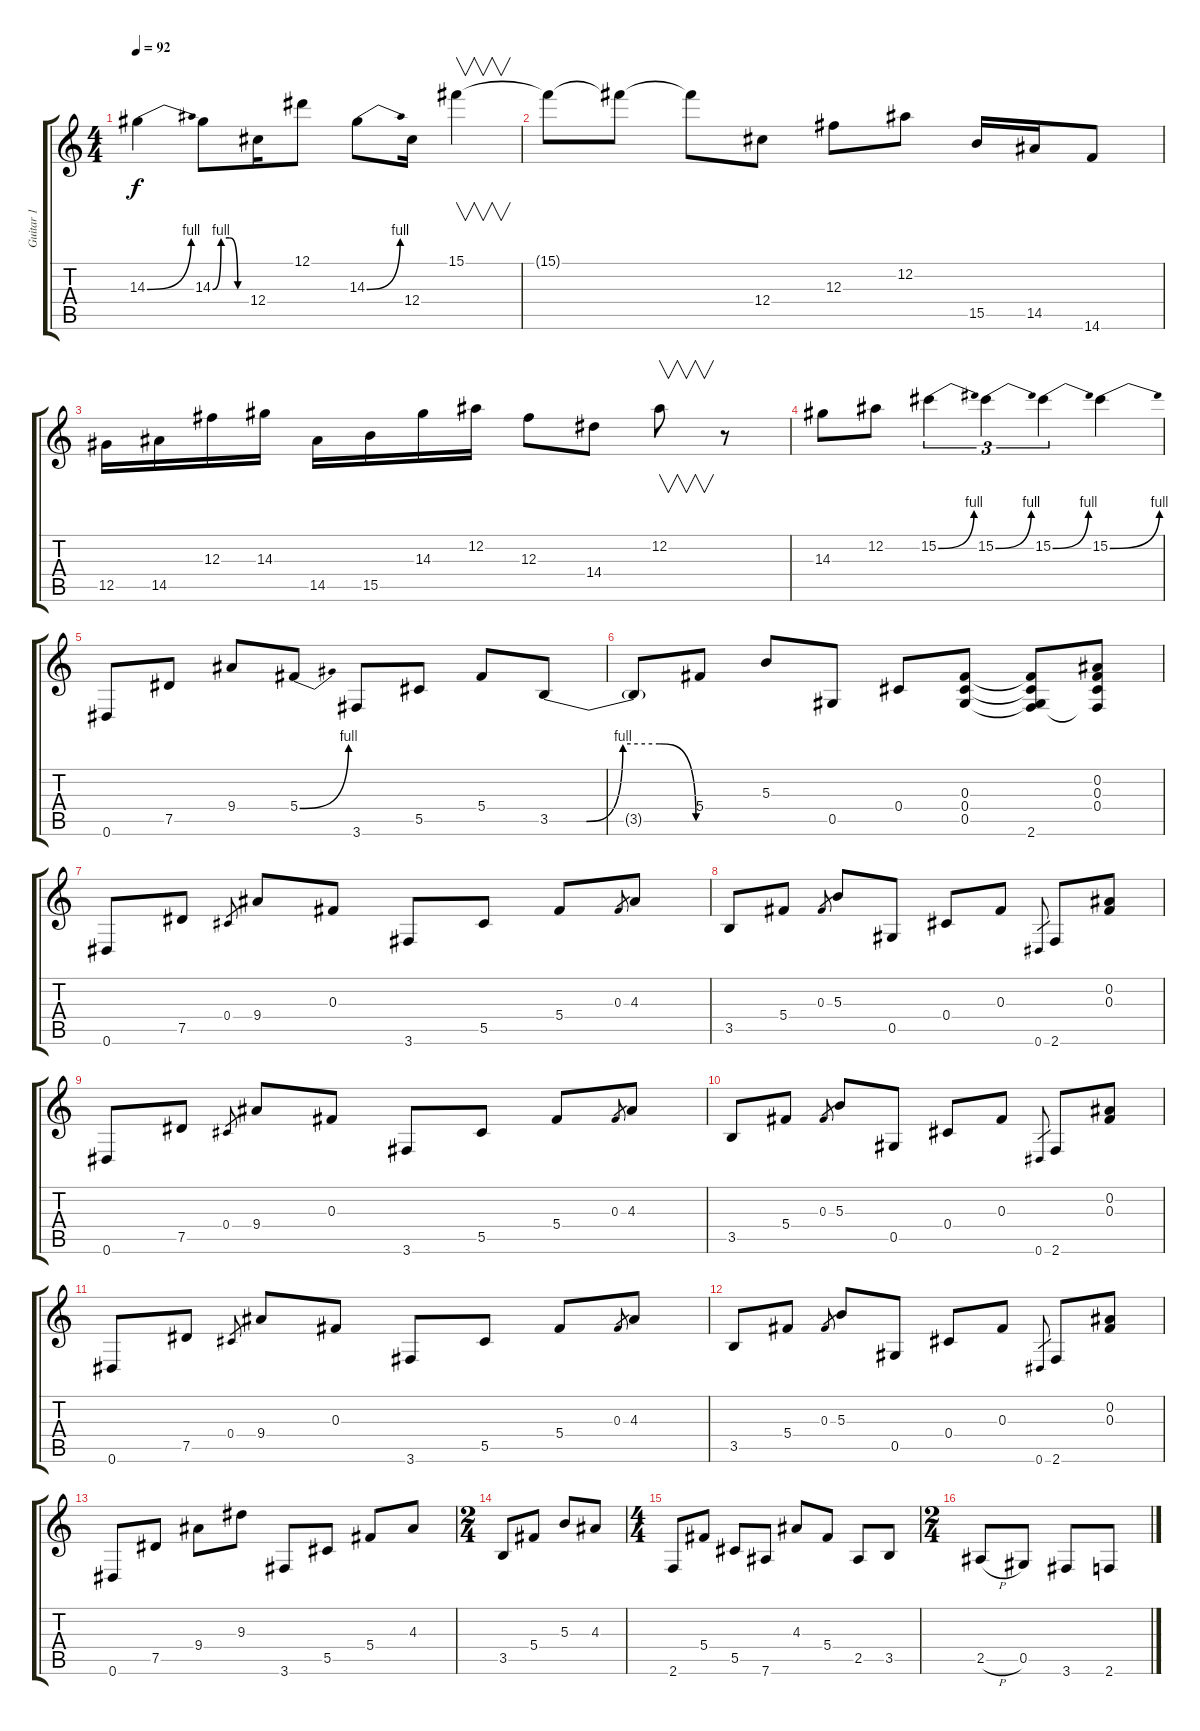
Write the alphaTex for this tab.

\track ("Guitar 1" "Guitar 1") {instrument electricguitarclean}
\staff {score tabs}
\tuning (Eb4 Bb3 Gb3 Db3 Ab2 Eb2) {hide}
\ts (4 4)
\tempo 92
\clef g2
\ks c
14.3{be (bend 0 0 60 4)}.4{dy f} 14.3{be (custom 0 0 15 4 30 4 45 0 60 0)}.8 12.4.16 12.1.8 14.3{be (bend 0 0 60 4)}.8 12.4.16 15.1.4{v} |
15.1{t}.8 15.1{t}.8 15.1{t}.8 12.4.8 12.3.8 12.2.8 15.5.16 14.5.16 14.6.8 |
12.5.16 14.5.16 12.3.16 14.3.16 14.5.16 15.5.16 14.3.16 12.2.16 12.3.8 14.4.8 12.2.8{v} r.8 |
14.3.8 12.2.8 15.2{be (bend 0 0 60 4)}.4{tu (3 2)} 15.2{be (bend 0 0 60 4)}.4{tu (3 2)} 15.2{be (bend 0 0 60 4)}.4{tu (3 2)} 15.2{be (bend 0 0 60 4)}.4 |
0.6.8 7.5.8 9.4.8 5.4{be (bend 0 0 60 4)}.8 3.6.8 5.5.8 5.4.8 3.5{be (custom 0 0 15 0 30 4 45 4 60 0)}.8 |
3.5{t}.8 5.4.8 5.3.8 0.5.8 0.4.8 (0.3 0.4 0.5).8 (0.3{t} 0.4{t} 0.5{t} 2.6).8 (0.2 0.3 0.4 2.6{t}).8 |
0.6.8{instrument electricguitarclean} 7.5.8 0.4.8{gr} 9.4.8 0.3.8 3.6.8 5.5.8 5.4.8 0.3.8{gr} 4.3.8 |
3.5.8 5.4.8 0.3.8{gr} 5.3.8 0.5.8 0.4.8 0.3.8 0.6.8{gr} 2.6.8 (0.2 0.3).8 |
0.6.8 7.5.8 0.4.8{gr} 9.4.8 0.3.8 3.6.8 5.5.8 5.4.8 0.3.8{gr} 4.3.8 |
3.5.8 5.4.8 0.3.8{gr} 5.3.8 0.5.8 0.4.8 0.3.8 0.6.8{gr} 2.6.8 (0.2 0.3).8 |
0.6.8 7.5.8 0.4.8{gr} 9.4.8 0.3.8 3.6.8 5.5.8 5.4.8 0.3.8{gr} 4.3.8 |
3.5.8 5.4.8 0.3.8{gr} 5.3.8 0.5.8 0.4.8 0.3.8 0.6.8{gr} 2.6.8 (0.2 0.3).8 |
0.6.8 7.5.8 9.4.8 9.3.8 3.6.8 5.5.8 5.4.8 4.3.8 |
\ts (2 4)
3.5.8 5.4.8 5.3.8 4.3.8 |
\ts (4 4)
2.6.8 5.4.8 5.5.8 7.6.8 4.3.8 5.4.8 2.5.8 3.5.8 |
\ts (2 4)
2.5{h}.8 0.5.8 3.6.8 2.6.8
